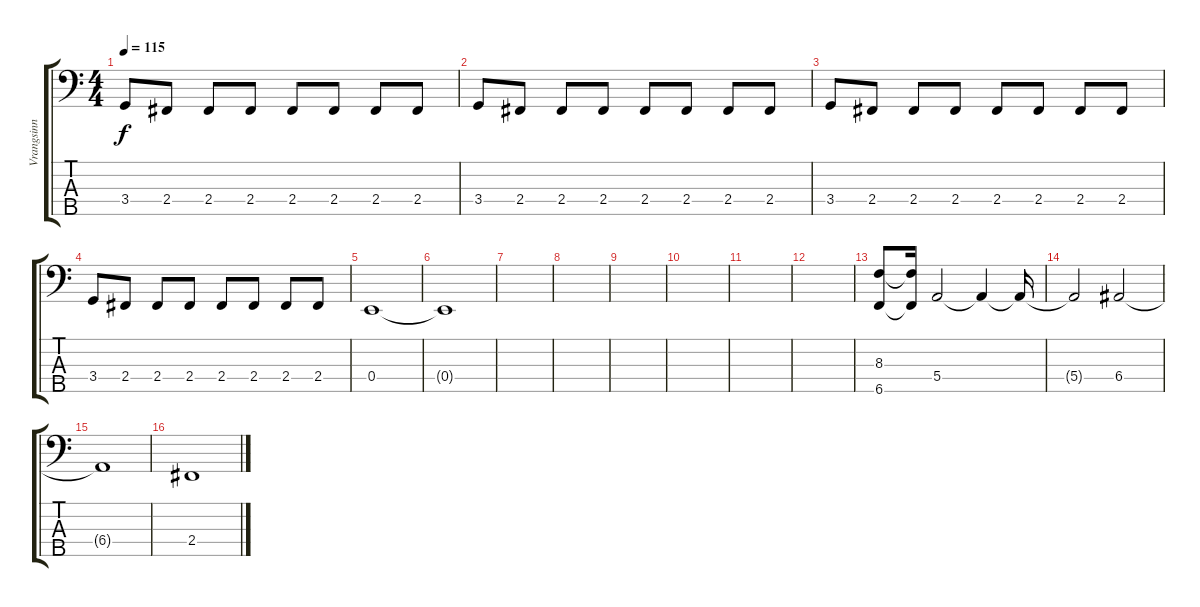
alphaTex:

\track ("Vrangsinn" "Vrangsinn") {instrument electricbasspick}
\staff {score tabs}
\tuning (G2 D2 A1 E1 B0) {hide}
\ts (4 4)
\tempo 115
\clef f4
\ks c
3.4.8{dy f} 2.4.8 2.4.8 2.4.8 2.4.8 2.4.8 2.4.8 2.4.8 |
3.4.8 2.4.8 2.4.8 2.4.8 2.4.8 2.4.8 2.4.8 2.4.8 |
3.4.8 2.4.8 2.4.8 2.4.8 2.4.8 2.4.8 2.4.8 2.4.8 |
3.4.8 2.4.8 2.4.8 2.4.8 2.4.8 2.4.8 2.4.8 2.4.8 |
0.4.1 |
0.4{t}.1 |
|
|
|
|
|
|
(8.3 6.5).8 (8.3{t} 6.5{t}).16 5.4.2 5.4{t}.4 5.4{t}.16 |
5.4{t}.2 6.4.2 |
6.4{t}.1 |
2.4.1
